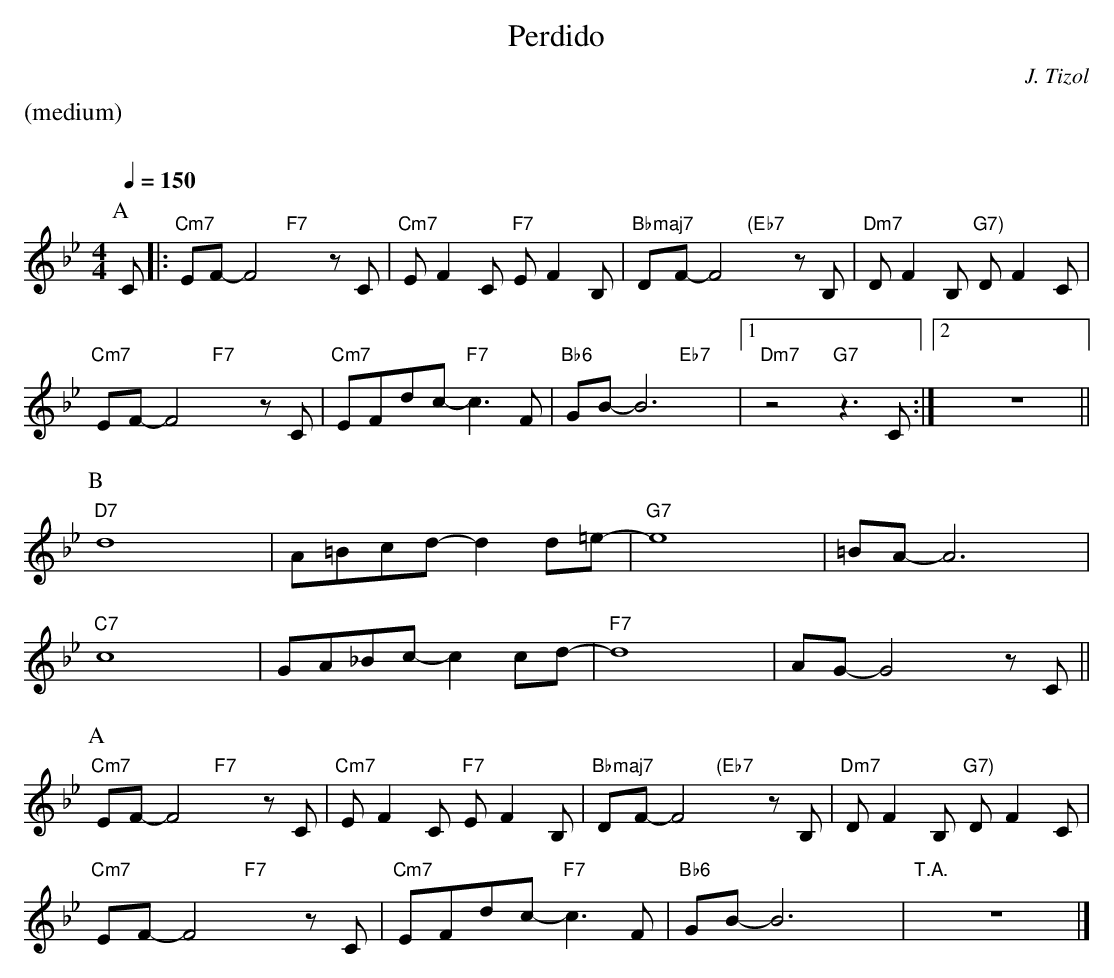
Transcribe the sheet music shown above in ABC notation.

X:1
T:Perdido
M:4/4
L:1/8
C:J. Tizol
Q:1/4=150
%%staves (chords melody)
K:Bb
%%text (medium)
%%vskip 20
P:A
V:chords
x |: "Cm7"x4 "F7"x4 | "Cm7"x4 "F7"x4 | "Bbmaj7"x4 "(Eb7"x4 | "Dm7"x4 "G7)"x4 |
"Cm7"x4 "F7"x4 | "Cm7"x4 "F7"x4 | "Bb6"x4 "Eb7"x4 |[1 "Dm7"x4 "G7"x4 :|[2 x4x4 ||
V:melody
C |: EF-F4zC | EF2C EF2B, | DF-F4zB, | DF2B, DF2C |
EF-F4zC | EFdc-c3F | GB-B6 |[1 z4 z3C :|[2 z8 ||
P:B
V:chords
"D7"x4 x4 | x4 x4 | "G7"x4 x4 | x4 x4 |
"C7"x4 x4 | x4 x4 | "F7"x4 x4 | x4 x4 ||
V:melody
d8 | A=Bcd-d2d=e- | e8 | =BA-A6 |
c8 | GA_Bc-c2cd- | d8 | AG-G4zC ||
P:A
V:chords
"Cm7"x4 "F7"x4 | "Cm7"x4 "F7"x4 | "Bbmaj7"x4 "(Eb7"x4 | "Dm7"x4 "G7)"x4 |
"Cm7"x4 "F7"x4 | "Cm7"x4 "F7"x4 | "Bb6"x4 x4 | "T.A."x4 x4 |]
V:melody
EF-F4zC | EF2C EF2B, | DF-F4zB, | DF2B, DF2C |
EF-F4zC | EFdc-c3F | GB-B6 | z8 |]
